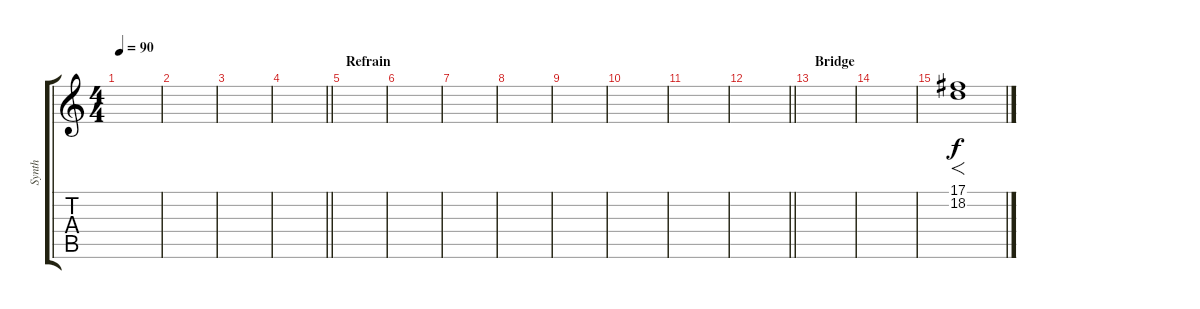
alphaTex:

\track ("Synth" "Synth") {instrument pad4choir}
\staff {score tabs}
\tuning (Db4 Ab3 E3 B2 Gb2 B1) {hide}
\ts (4 4)
\tempo 90
\clef g2
\ks c
|
|
|
\barLineRight lightlight
|
\section ("" "Refrain")
|
|
|
|
|
|
|
\barLineRight lightlight
|
\section ("" "Bridge")
|
|
(17.1 18.2).1{f}
